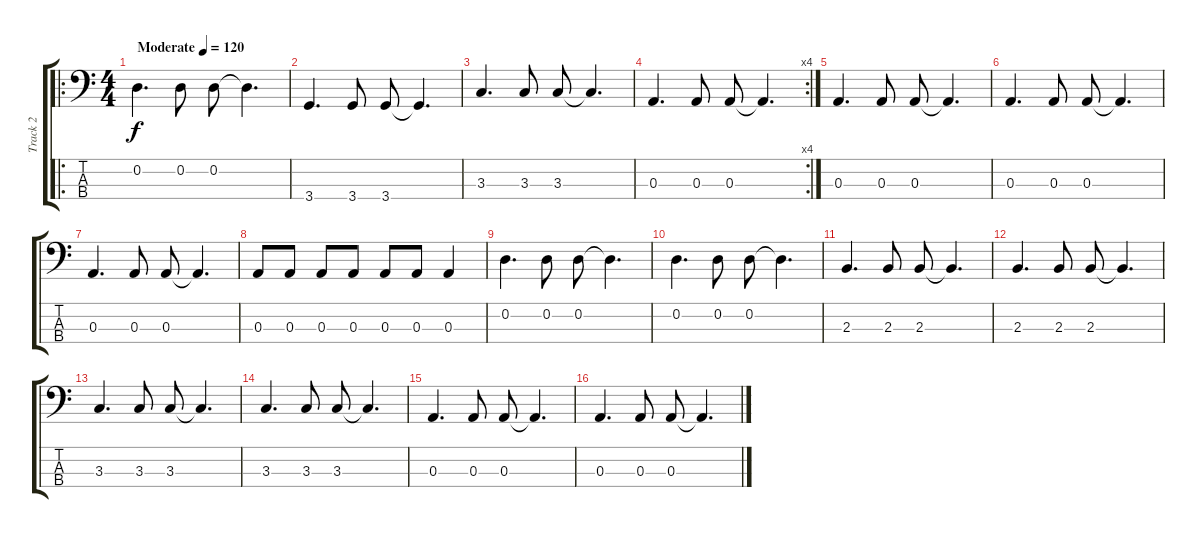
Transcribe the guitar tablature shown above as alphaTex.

\track ("Track 2" "Track 2") {instrument electricbassfinger}
\staff {score tabs}
\tuning (G2 D2 A1 E1) {hide}
\ro
\ts (4 4)
\tempo (120 "Moderate")
\clef f4
\ks c
0.2.4{d dy f instrument electricbassfinger} 0.2.8 0.2.8 0.2{t}.4{d} |
3.4.4{d} 3.4.8 3.4.8 3.4{t}.4{d} |
3.3.4{d} 3.3.8 3.3.8 3.3{t}.4{d} |
\rc 4
0.3.4{d} 0.3.8 0.3.8 0.3{t}.4{d} |
0.3.4{d} 0.3.8 0.3.8 0.3{t}.4{d} |
0.3.4{d} 0.3.8 0.3.8 0.3{t}.4{d} |
0.3.4{d} 0.3.8 0.3.8 0.3{t}.4{d} |
0.3.8 0.3.8 0.3.8 0.3.8 0.3.8 0.3.8 0.3.4 |
0.2.4{d} 0.2.8 0.2.8 0.2{t}.4{d} |
0.2.4{d} 0.2.8 0.2.8 0.2{t}.4{d} |
2.3.4{d} 2.3.8 2.3.8 2.3{t}.4{d} |
2.3.4{d} 2.3.8 2.3.8 2.3{t}.4{d} |
3.3.4{d} 3.3.8 3.3.8 3.3{t}.4{d} |
3.3.4{d} 3.3.8 3.3.8 3.3{t}.4{d} |
0.3.4{d} 0.3.8 0.3.8 0.3{t}.4{d} |
0.3.4{d} 0.3.8 0.3.8 0.3{t}.4{d}
